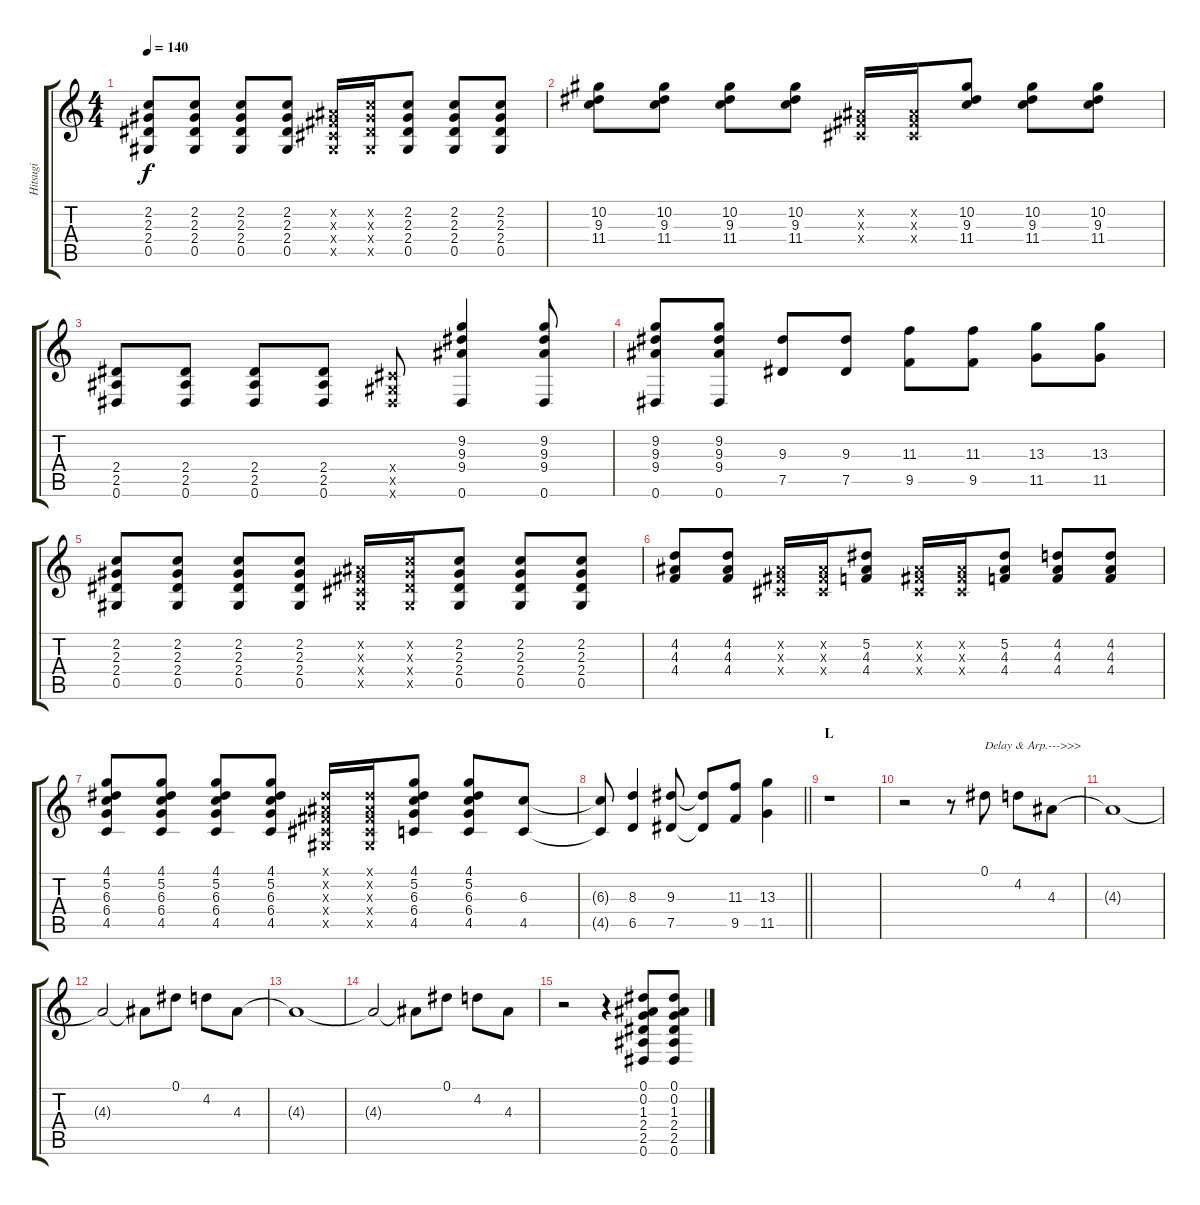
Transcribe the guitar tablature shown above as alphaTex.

\track ("Hitsugi" "Hitsugi") {instrument overdrivenguitar}
\staff {score tabs}
\tuning (Eb4 Bb3 Gb3 Db3 Ab2 Eb2) {hide}
\ts (4 4)
\tempo 140
\clef g2
\ks c
(2.2 2.3 2.4 0.5).8{dy f} (2.2 2.3 2.4 0.5).8 (2.2 2.3 2.4 0.5).8 (2.2 2.3 2.4 0.5).8 (0.2{x} 0.3{x} 0.4{x} 0.5{x}).16 (2.2{x} 2.3{x} 2.4{x} 0.5{x}).16 (2.2 2.3 2.4 0.5).8 (2.2 2.3 2.4 0.5).8 (2.2 2.3 2.4 0.5).8 |
(10.2 9.3 11.4).8 (10.2 9.3 11.4).8 (10.2 9.3 11.4).8 (10.2 9.3 11.4).8 (0.2{x} 0.3{x} 0.4{x}).16 (0.2{x} 0.3{x} 0.4{x}).16 (10.2 9.3 11.4).8 (10.2 9.3 11.4).8 (10.2 9.3 11.4).8 |
(2.4 2.5 0.6).8 (2.4 2.5 0.6).8 (2.4 2.5 0.6).8 (2.4 2.5 0.6).8 (0.4{x} 0.5{x} 0.6{x}).8 (9.2 9.3 9.4 0.6).4 (9.2 9.3 9.4 0.6).8 |
(9.2 9.3 9.4 0.6).8 (9.2 9.3 9.4 0.6).8 (9.3 7.5).8 (9.3 7.5).8 (11.3 9.5).8 (11.3 9.5).8 (13.3 11.5).8 (13.3 11.5).8 |
(2.2 2.3 2.4 0.5).8 (2.2 2.3 2.4 0.5).8 (2.2 2.3 2.4 0.5).8 (2.2 2.3 2.4 0.5).8 (0.2{x} 0.3{x} 0.4{x} 0.5{x}).16 (2.2{x} 2.3{x} 2.4{x} 0.5{x}).16 (2.2 2.3 2.4 0.5).8 (2.2 2.3 2.4 0.5).8 (2.2 2.3 2.4 0.5).8 |
(4.2 4.3 4.4).8 (4.2 4.3 4.4).8 (0.2{x} 0.3{x} 0.4{x}).16 (0.2{x} 0.3{x} 0.4{x}).16 (5.2 4.3 4.4).8 (0.2{x} 0.3{x} 0.4{x}).16 (0.2{x} 0.3{x} 0.4{x}).16 (5.2 4.3 4.4).8 (4.2 4.3 4.4).8 (4.2 4.3 4.4).8 |
(4.1 5.2 6.3 6.4 4.5).8 (4.1 5.2 6.3 6.4 4.5).8 (4.1 5.2 6.3 6.4 4.5).8 (4.1 5.2 6.3 6.4 4.5).8 (0.1{x} 0.2{x} 0.3{x} 0.4{x} 0.5{x}).16 (0.1{x} 0.2{x} 0.3{x} 0.4{x} 0.5{x}).16 (4.1 5.2 6.3 6.4 4.5).8 (4.1 5.2 6.3 6.4 4.5).8 (6.3 4.5).8 |
\barLineRight lightlight
(6.3{t} 4.5{t}).8 (8.3 6.5).4 (9.3 7.5).8 (9.3{t} 7.5{t}).8 (11.3 9.5).8 (13.3 11.5).4 |
\section ("" "L")
r.1 |
r.2 r.8 0.1.8{txt "Delay & Arp.--->>>"} 4.2.8 4.3.8 |
4.3{t}.1 |
4.3{t}.2 4.3{t}.8 0.1.8 4.2.8 4.3.8 |
4.3{t}.1 |
4.3{t}.2 4.3{t}.8 0.1.8 4.2.8 4.3.8 |
r.2 r.4 (0.1 0.2 1.3 2.4 2.5 0.6).8 (0.1 0.2 1.3 2.4 2.5 0.6).8
